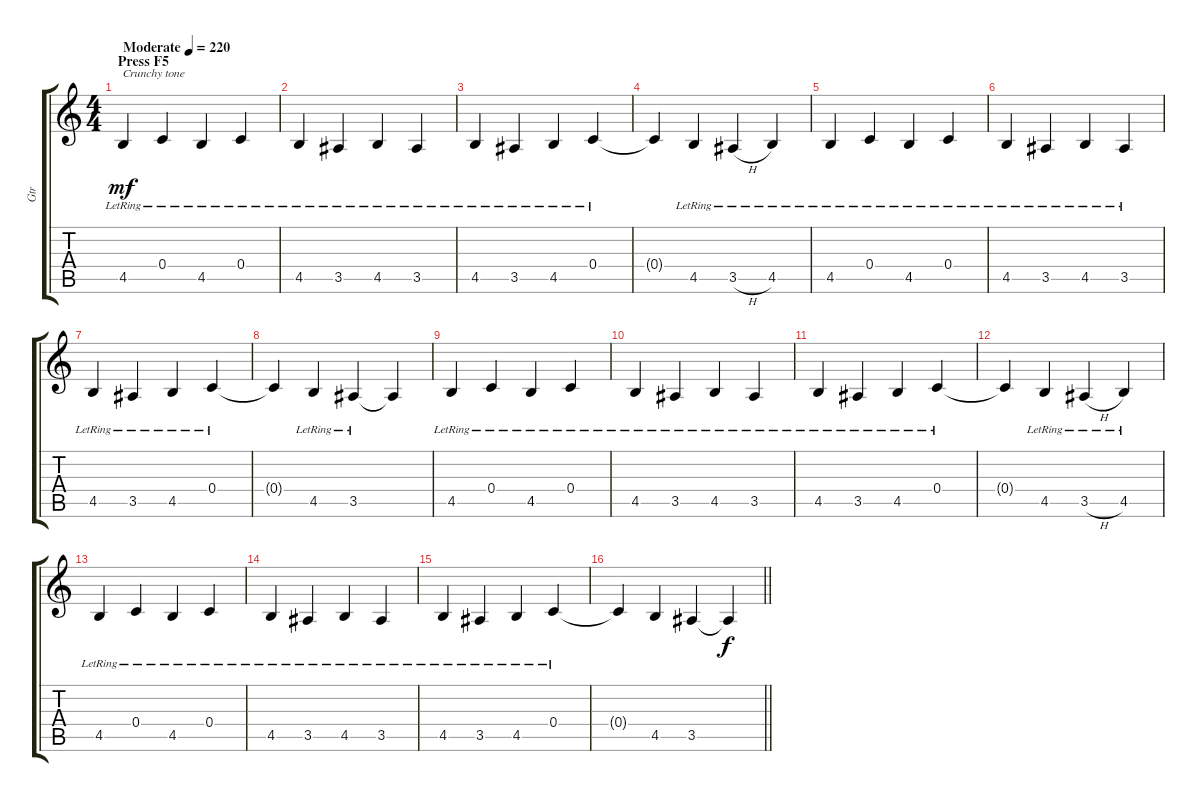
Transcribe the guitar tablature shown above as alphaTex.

\track ("Gtr" "Gtr") {instrument electricguitarclean}
\staff {score tabs}
\tuning (D4 A3 F3 C3 G2 D2) {hide}
\ts (4 4)
\section ("" "Press F5")
\tempo (220 "Moderate")
\clef g2
\ks c
4.5{lr}.4{txt "Crunchy tone" dy mf instrument electricguitarclean} 0.4{lr}.4 4.5{lr}.4 0.4{lr}.4 |
4.5{lr}.4 3.5{lr}.4 4.5{lr}.4 3.5{lr}.4 |
4.5{lr}.4 3.5{lr}.4 4.5{lr}.4 0.4{lr}.4 |
0.4{t}.4 4.5{lr}.4 3.5{h lr}.4 4.5{lr}.4 |
4.5{lr}.4 0.4{lr}.4 4.5{lr}.4 0.4{lr}.4 |
4.5{lr}.4 3.5{lr}.4 4.5{lr}.4 3.5{lr}.4 |
4.5{lr}.4 3.5{lr}.4 4.5{lr}.4 0.4{lr}.4 |
0.4{t}.4 4.5{lr}.4 3.5{lr}.4 3.5{t}.4 |
4.5{lr}.4 0.4{lr}.4 4.5{lr}.4 0.4{lr}.4 |
4.5{lr}.4 3.5{lr}.4 4.5{lr}.4 3.5{lr}.4 |
4.5{lr}.4 3.5{lr}.4 4.5{lr}.4 0.4{lr}.4 |
0.4{t}.4 4.5{lr}.4 3.5{h lr}.4 4.5{lr}.4 |
4.5{lr}.4 0.4{lr}.4 4.5{lr}.4 0.4{lr}.4 |
4.5{lr}.4 3.5{lr}.4 4.5{lr}.4 3.5{lr}.4 |
4.5{lr}.4 3.5{lr}.4 4.5{lr}.4 0.4{lr}.4 |
\barLineRight lightlight
0.4{t}.4 4.5.4 3.5.4 3.5{t}.4{dy f}
